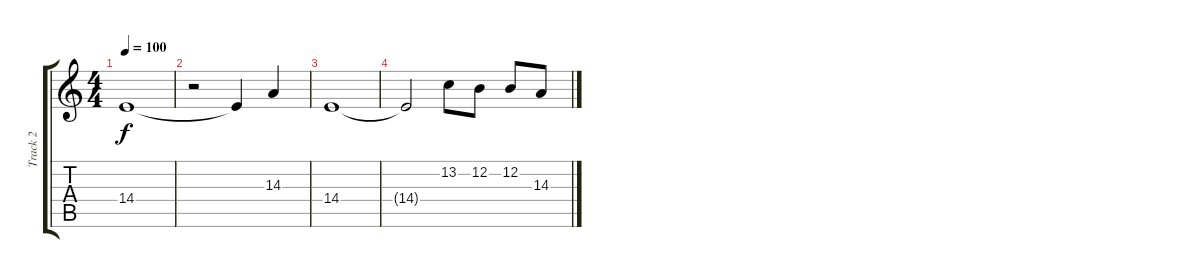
\track ("Track 2" "Track 2") {instrument stringensemble1}
\staff {score tabs}
\tuning (E4 B3 G3 D3 A2 E2) {hide}
\ts (4 4)
\tempo 100
\clef g2
\ks c
14.4.1{dy f} |
r.2 14.4{t}.4 14.3.4 |
14.4.1 |
14.4{t}.2 13.2.8 12.2.8 12.2.8 14.3.8
